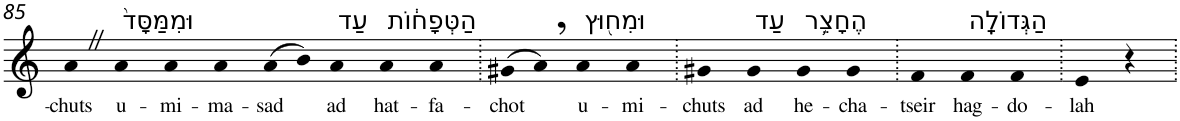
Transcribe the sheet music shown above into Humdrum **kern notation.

**kern	**text
*part1	*part1
*staff1	*staff1
*I"Piano	*
*I'Pno	*
!!LO:PB:g=z
*clefG2	*
*k[]	*
=85	=85
!	!LO:LY:b
4aZ	-chuts
!LO:TX:a:t=וּמִמַּסָּד֙	!
!	!LO:LY:b
4a	u-
!	!LO:LY:b
4a	-mi-
!	!LO:LY:b
4a	-ma-
!	!LO:LY:b
(>8a	-sad
8b)	.
!LO:TX:a:t=עַד	!
!	!LO:LY:b
4a	ad
!LO:TX:a:t=הַטְּפָח֔וֹת	!
!	!LO:LY:b
4a	hat-
!	!LO:LY:b
4a	-fa-
=86.	=86.
!	!LO:LY:b
(>8g#X	-chot
8a,)	.
!LO:TX:a:t=וּמִח֖וּץ	!
!	!LO:LY:b
4a	u-
!	!LO:LY:b
4a	-mi-
=87.	=87.
!	!LO:LY:b
4g#X	-chuts
!LO:TX:a:t=עַד	!
!	!LO:LY:b
4g#	ad
!LO:TX:a:t=הֶחָצֵ֥ר	!
!	!LO:LY:b
4g#	he-
!	!LO:LY:b
4g#	-cha-
=88.	=88.
!	!LO:LY:b
4f	-tseir
!LO:TX:a:t=הַגְּדוֹלָֽה	!
!	!LO:LY:b
4f	hag-
!	!LO:LY:b
4f	-do-
=89.	=89.
!	!LO:LY:b
4e	-lah
4r	.
=.	=.
*-	*-
